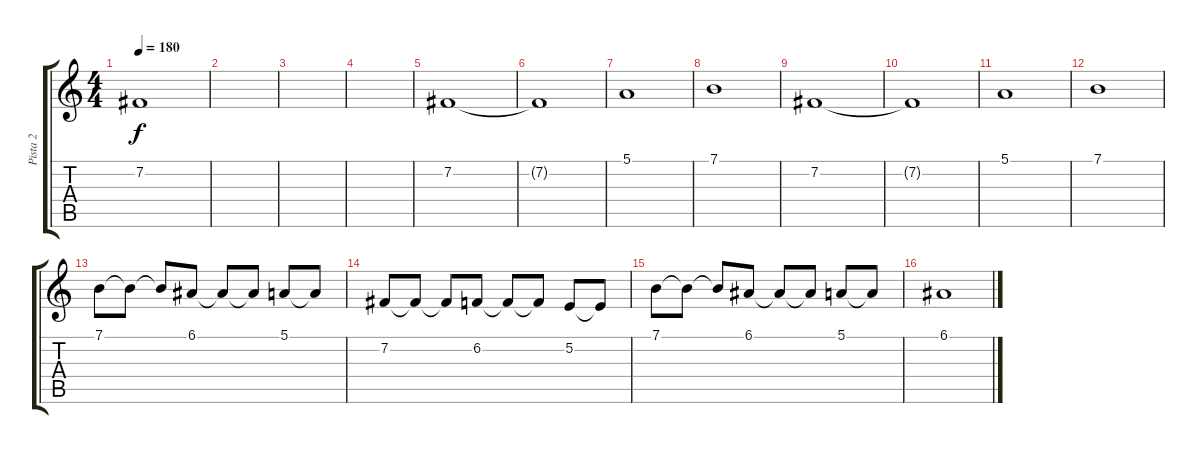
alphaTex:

\track ("Pista 2" "Pista 2") {instrument synthstrings2}
\staff {score tabs}
\tuning (E4 B3 G3 D3 A2 E2) {hide}
\ts (4 4)
\tempo 180
\clef g2
\ks c
7.2.1{dy f} |
|
|
|
7.2.1 |
7.2{t}.1 |
5.1.1 |
7.1.1 |
7.2.1 |
7.2{t}.1 |
5.1.1 |
7.1.1 |
7.1.8 7.1{t}.8 7.1{t}.8 6.1.8 6.1{t}.8 6.1{t}.8 5.1.8 5.1{t}.8 |
7.2.8 7.2{t}.8 7.2{t}.8 6.2.8 6.2{t}.8 6.2{t}.8 5.2.8 5.2{t}.8 |
7.1.8 7.1{t}.8 7.1{t}.8 6.1.8 6.1{t}.8 6.1{t}.8 5.1.8 5.1{t}.8 |
6.1.1
